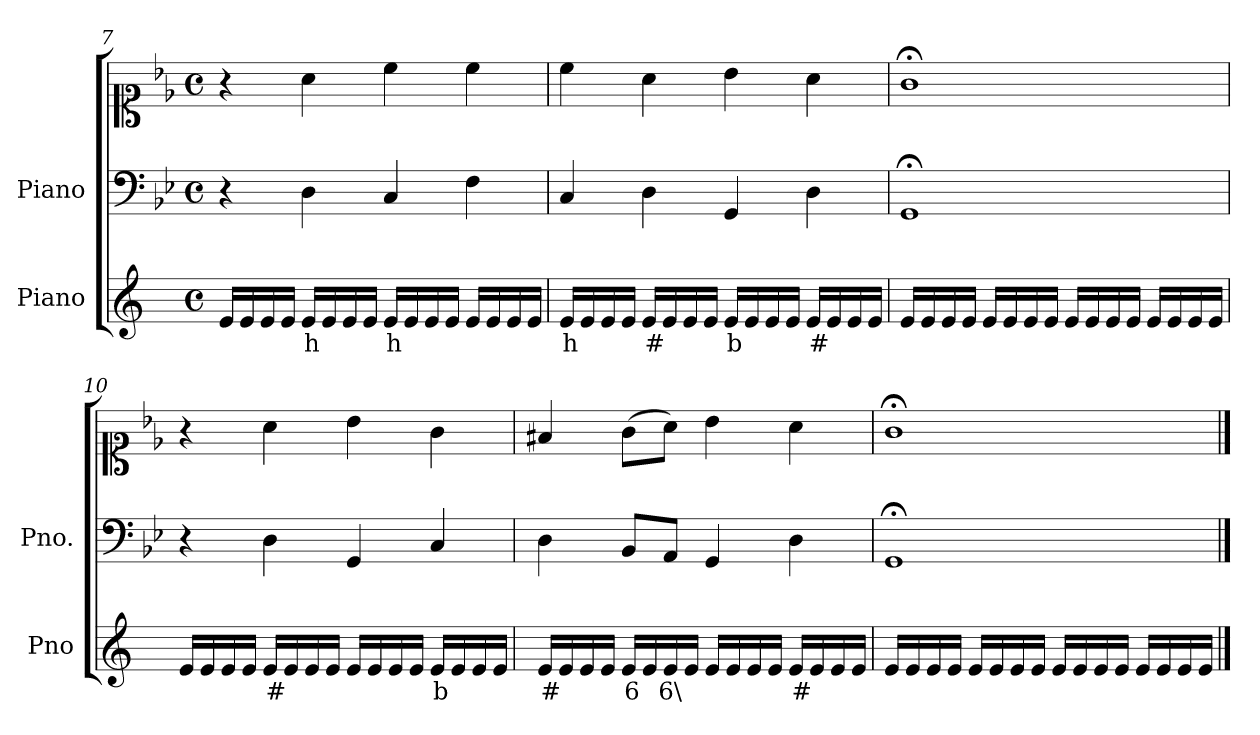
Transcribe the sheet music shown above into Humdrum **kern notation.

**kern	**text	**kern	**kern
*part2	*part2	*part1	*part1
*staff3	*staff3	*staff2	*staff1
*I"Piano	*	*I"Piano	*
*I'Pno	*	*I'Pno.	*
*clefG2	*	*clefF4	*clefC1
*k[]	*	*k[b-e-]	*k[b-e-]
*M4/4	*	*M4/4	*M4/4
*met(c)	*	*met(c)	*met(c)
=7	=7	=7	=7
16e/LL	.	4r	4r
16e/	.	.	.
16e/	.	.	.
16e/JJ	.	.	.
!	!LO:LY:b	!	!
16e/LL	h	4D\	4a\
16e/	.	.	.
16e/	.	.	.
16e/JJ	.	.	.
!	!LO:LY:b	!	!
16e/LL	h	4C/	4cc\
16e/	.	.	.
16e/	.	.	.
16e/JJ	.	.	.
16e/LL	.	4F\	4cc\
16e/	.	.	.
16e/	.	.	.
16e/JJ	.	.	.
=8	=8	=8	=8
!	!LO:LY:b	!	!
16e/LL	h	4C/	4cc\
16e/	.	.	.
16e/	.	.	.
16e/JJ	.	.	.
!	!LO:LY:b	!	!
16e/LL	#	4D\	4a\
16e/	.	.	.
16e/	.	.	.
16e/JJ	.	.	.
!	!LO:LY:b	!	!
16e/LL	b	4GG/	4b-\
16e/	.	.	.
16e/	.	.	.
16e/JJ	.	.	.
!	!LO:LY:b	!	!
16e/LL	#	4D\	4a\
16e/	.	.	.
16e/	.	.	.
16e/JJ	.	.	.
=9	=9	=9	=9
16e/LL	.	1GG;<	1g;<
16e/	.	.	.
16e/	.	.	.
16e/JJ	.	.	.
16e/LL	.	.	.
16e/	.	.	.
16e/	.	.	.
16e/JJ	.	.	.
16e/LL	.	.	.
16e/	.	.	.
16e/	.	.	.
16e/JJ	.	.	.
16e/LL	.	.	.
16e/	.	.	.
16e/	.	.	.
16e/JJ	.	.	.
=10	=10	=10	=10
16e/LL	.	4r	4r
16e/	.	.	.
16e/	.	.	.
16e/JJ	.	.	.
!	!LO:LY:b	!	!
16e/LL	#	4D\	4a\
16e/	.	.	.
16e/	.	.	.
16e/JJ	.	.	.
16e/LL	.	4GG/	4b-\
16e/	.	.	.
16e/	.	.	.
16e/JJ	.	.	.
!	!LO:LY:b	!	!
16e/LL	b	4C/	4g\
16e/	.	.	.
16e/	.	.	.
16e/JJ	.	.	.
=11	=11	=11	=11
!	!LO:LY:b	!	!
16e/LL	#	4D\	4f#X/
16e/	.	.	.
16e/	.	.	.
16e/JJ	.	.	.
!	!LO:LY:b	!	!
16e/LL	6	8BB-/L	(>8g\L
16e/	.	.	.
!	!LO:LY:b	!	!
16e/	6\	8AA/J	8a\J)
16e/JJ	.	.	.
16e/LL	.	4GG/	4b-\
16e/	.	.	.
16e/	.	.	.
16e/JJ	.	.	.
!	!LO:LY:b	!	!
16e/LL	#	4D\	4a\
16e/	.	.	.
16e/	.	.	.
16e/JJ	.	.	.
=12	=12	=12	=12
16e/LL	.	1GG;<	1g;<
16e/	.	.	.
16e/	.	.	.
16e/JJ	.	.	.
16e/LL	.	.	.
16e/	.	.	.
16e/	.	.	.
16e/JJ	.	.	.
16e/LL	.	.	.
16e/	.	.	.
16e/	.	.	.
16e/JJ	.	.	.
16e/LL	.	.	.
16e/	.	.	.
16e/	.	.	.
16e/JJ	.	.	.
==	==	==	==
*-	*-	*-	*-
